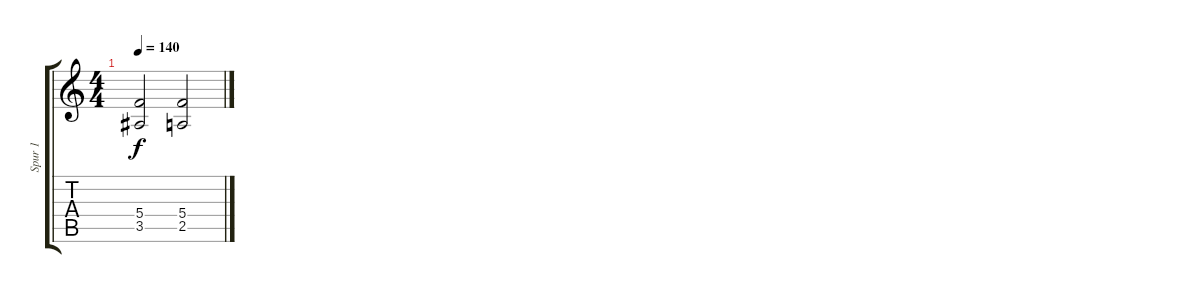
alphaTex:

\track ("Spur 1" "Spur 1") {instrument acousticguitarsteel}
\staff {score tabs}
\tuning (D4 A3 F3 C3 G2 D2) {hide}
\ts (4 4)
\tempo 140
\clef g2
\ks c
(5.4 3.5).2{dy f} (5.4 2.5).2
